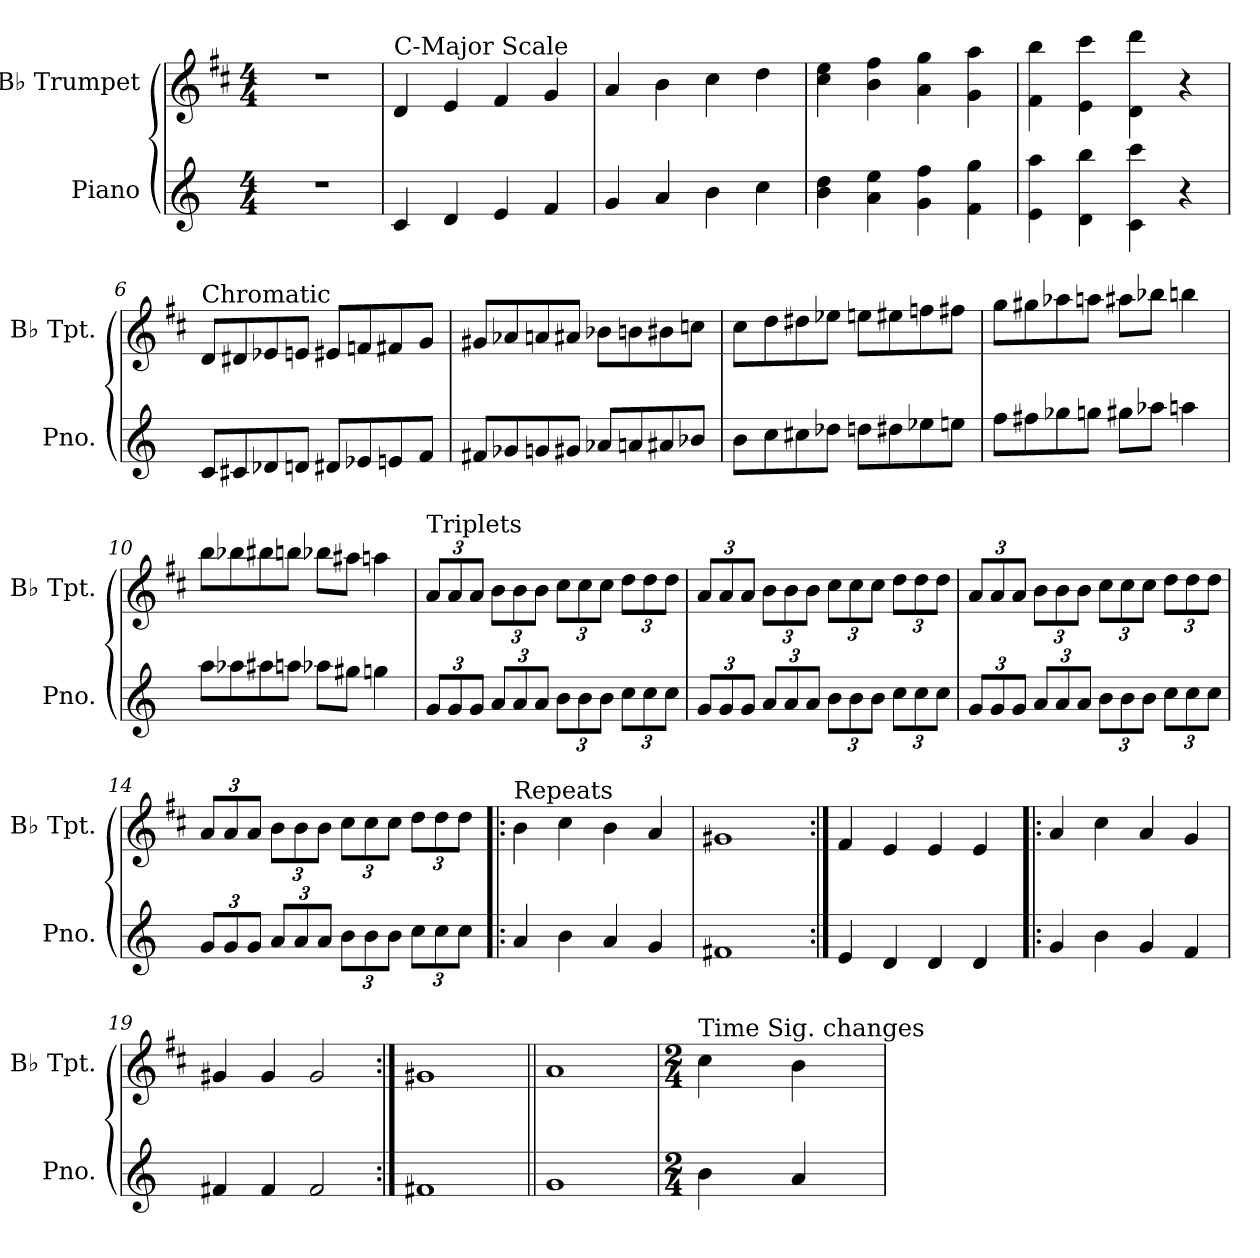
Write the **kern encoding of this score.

**kern	**kern
*part2	*part1
*staff2	*staff1
*I"Piano	*I"B♭ Trumpet
*I'Pno.	*I'B♭ Tpt.
*clefG2	*clefG2
*	*ITrd1c2
*k[]	*k[]
*M4/4	*M4/4
*MM240	*MM240
=1	=1
1r	1r
=2	=2
!	!LO:TX:t=C-Major Scale
4c	4c
4d	4d
4e	4e
4f	4f
=3	=3
4g	4g
4a	4a
4b	4b
4cc	4cc
=4	=4
4b 4dd	4b 4dd
4a 4ee	4a 4ee
4g 4ff	4g 4ff
4f 4gg	4f 4gg
=5	=5
4e 4aa	4e 4aa
4d 4bb	4d 4bb
4c 4ccc	4c 4ccc
4r	4r
=6	=6
!	!LO:TX:t=Chromatic
8cL	8cL
8c#X	8c#X
8d-X	8d-X
8dnJ	8dnJ
8d#XL	8d#XL
8e-X	8e-X
8en	8en
8fJ	8fJ
=7	=7
8f#XL	8f#XL
8g-X	8g-X
8gn	8gn
8g#XJ	8g#XJ
8a-XL	8a-XL
8an	8an
8a#X	8a#X
8b-XJ	8b-XJ
=8	=8
8bL	8bL
8cc	8cc
8cc#X	8cc#X
8dd-XJ	8dd-XJ
8ddnL	8ddnL
8dd#X	8dd#X
8ee-X	8ee-X
8eenJ	8eenJ
=9	=9
8ffL	8ffL
8ff#X	8ff#X
8gg-X	8gg-X
8ggnJ	8ggnJ
8gg#XL	8gg#XL
8aa-XJ	8aa-XJ
4aan	4aan
=10	=10
8aaL	8aaL
8aa-X	8aa-X
8aa#X	8aa#X
8aanJ	8aanJ
8aa-XL	8aa-XL
8gg#XJ	8gg#XJ
4ggn	4ggn
=11	=11
*Xbrackettup	*Xbrackettup
!	!LO:TX:t=Triplets
12gL	12gL
12g	12g
12gJ	12gJ
12aL	12aL
12a	12a
12aJ	12aJ
12bL	12bL
12b	12b
12bJ	12bJ
12ccL	12ccL
12cc	12cc
12ccJ	12ccJ
=12	=12
12gL	12gL
12g	12g
12gJ	12gJ
12aL	12aL
12a	12a
12aJ	12aJ
12bL	12bL
12b	12b
12bJ	12bJ
12ccL	12ccL
12cc	12cc
12ccJ	12ccJ
=13	=13
12gL	12gL
12g	12g
12gJ	12gJ
12aL	12aL
12a	12a
12aJ	12aJ
12bL	12bL
12b	12b
12bJ	12bJ
12ccL	12ccL
12cc	12cc
12ccJ	12ccJ
=14	=14
12gL	12gL
12g	12g
12gJ	12gJ
12aL	12aL
12a	12a
12aJ	12aJ
12bL	12bL
12b	12b
12bJ	12bJ
12ccL	12ccL
12cc	12cc
12ccJ	12ccJ
=15!|:	=15!|:
!	!LO:TX:t=Repeats
4a	4a
4b	4b
4a	4a
4g	4g
=16	=16
1f#X	1f#X
=17:|!	=17:|!
4e	4e
4d	4d
4d	4d
4d	4d
=18!|:	=18!|:
4g	4g
4b	4b
4g	4g
4f	4f
=19	=19
4f#X	4f#X
4f#	4f#
2f#	2f#
=20:|!	=20:|!
1f#X	1f#X
=21||	=21||
1g	1g
=22	=22
*M2/4	*M2/4
!	!LO:TX:t=Time Sig. changes
4b	4b
4a	4a
=	=
*-	*-
